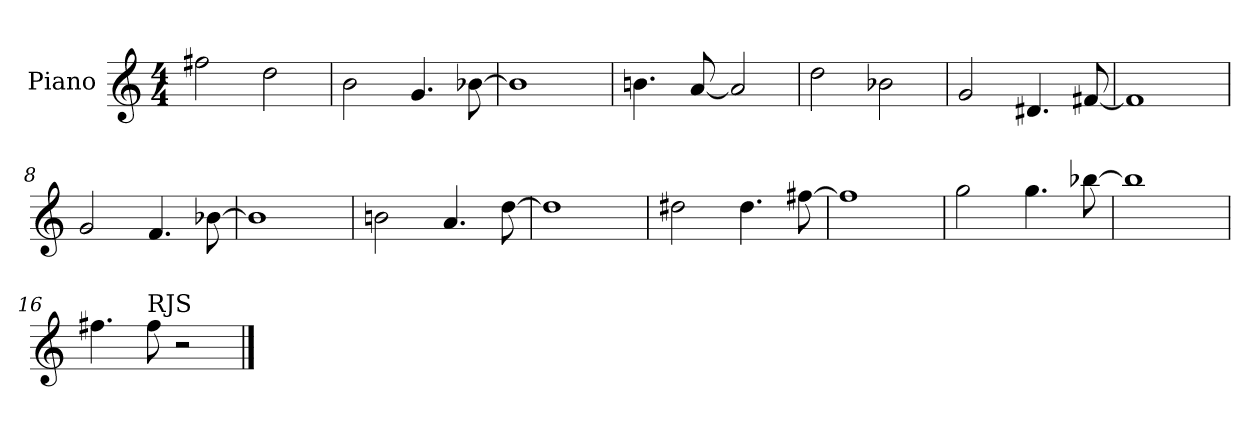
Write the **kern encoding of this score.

**kern
*part1
*staff1
*I"Piano
*I'Pno.
*clefG2
*k[]
*M4/4
*MM260
=1
2ff#X\
2dd\
=2
2b\
4.g/
[8b-X\
=3
1b-]
=4
4.bn\
[8a/
2a/]
!!LO:LB:g=z
=5
2dd\
2b-X\
=6
2g/
4.d#X/
[8f#X/
=7
1f#]
=8
2g/
4.f/
[8b-X\
!!LO:LB:g=z
=9
1b-]
=10
2bn\
4.a/
[8dd\
=11
1dd]
=12
2dd#X\
4.dd#\
[8ff#X\
!!LO:LB:g=z
=13
1ff#]
=14
2gg\
4.gg\
[8bb-X\
=15
1bb-]
=16
4.ff#X\
!LO:TX:a:t=RJS
8ff#\
2r
==
*-
